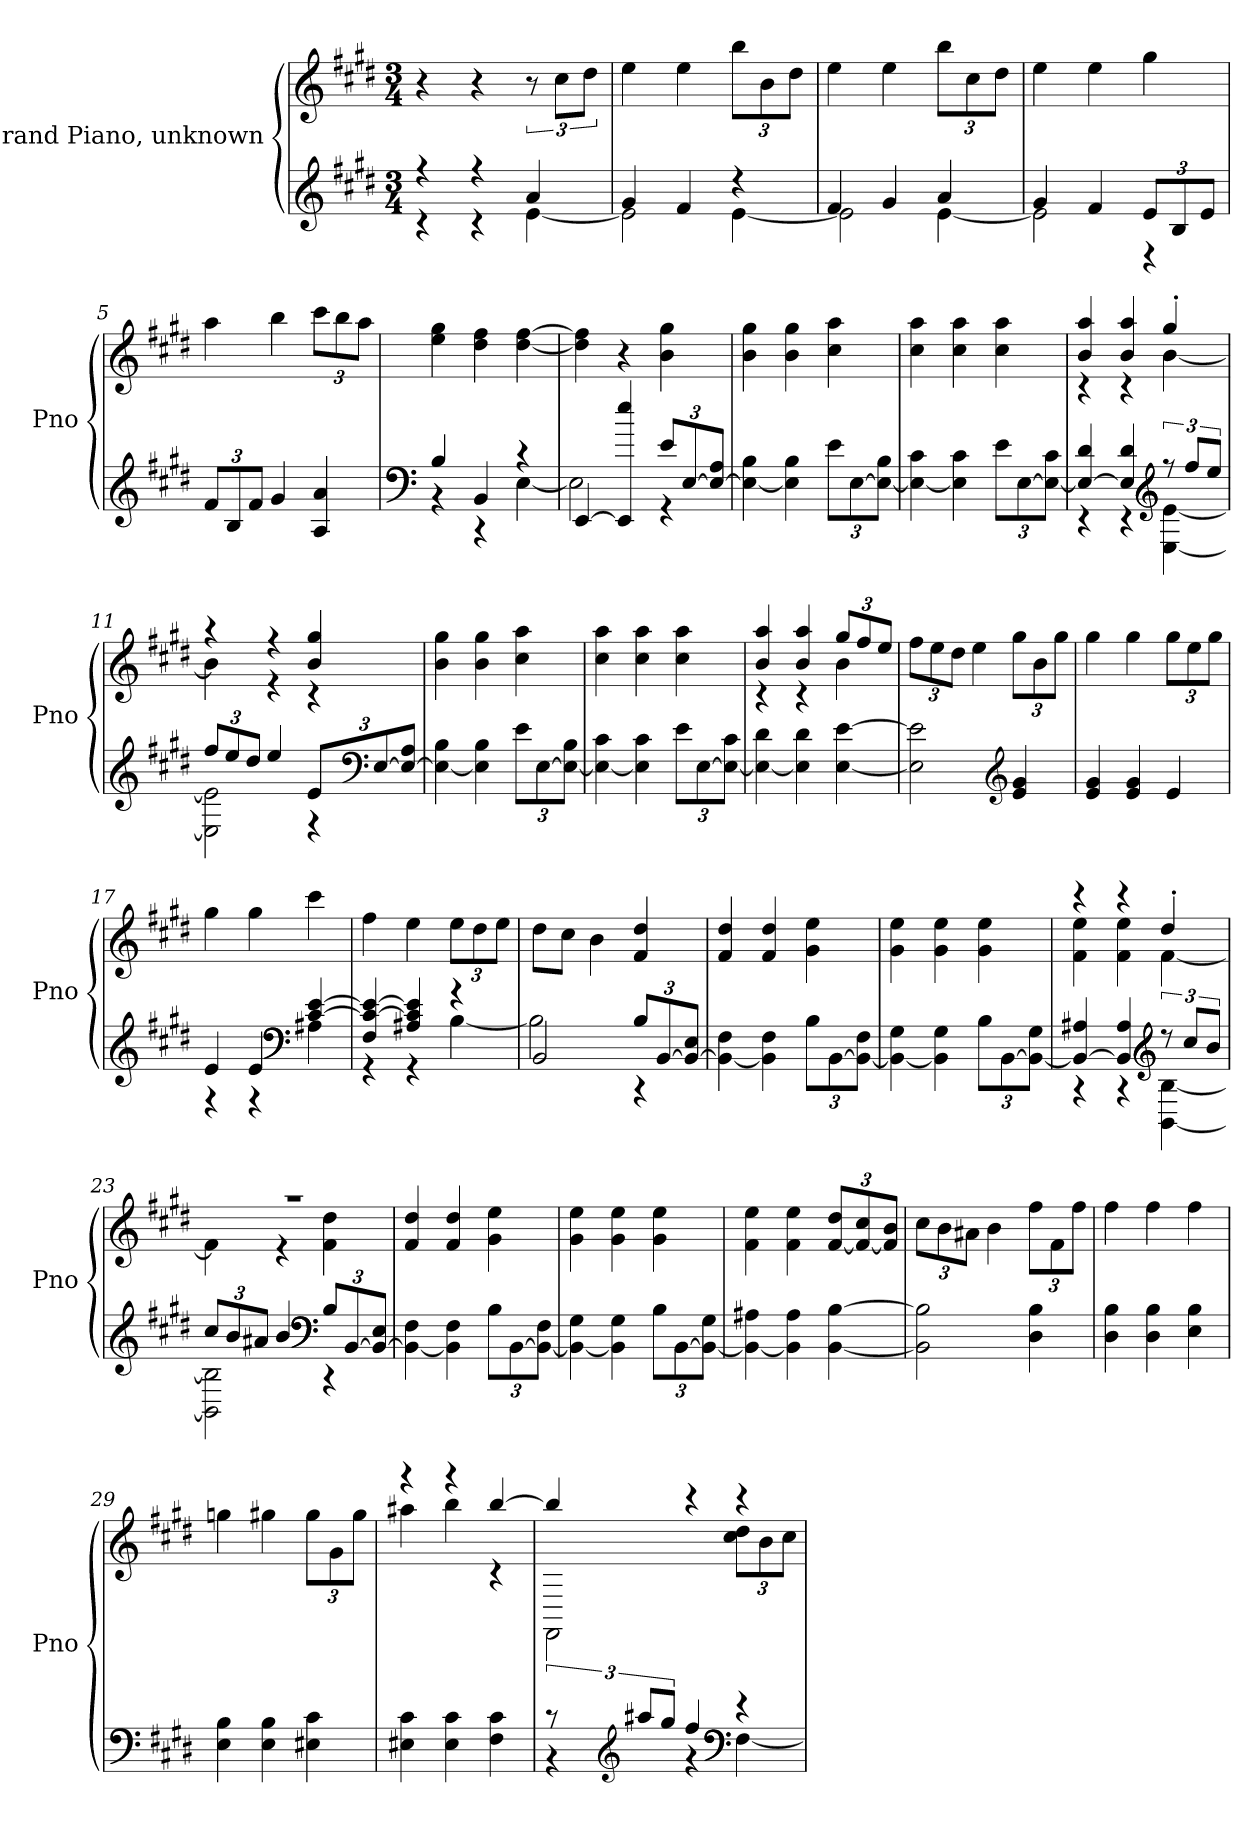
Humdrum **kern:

**kern	**kern
*part1	*part1
*staff2	*staff1
*I"Grand Piano, unknown	*
*I'Pno	*
*clefG2	*clefG2
*k[f#c#g#d#]	*k[f#c#g#d#]
*M3/4	*M3/4
*MM150	*MM150
=1	=1
*^	*
4r	4r	4r
4r	4r	4r
4a/	[4e\	12r
.	.	12cc#\L
.	.	12dd#\J
=2	=2	=2
4g#/	2e\]	4ee\
4f#/	.	4ee\
*	*	*Xbrackettup
4r	[4e\	12bb\L
.	.	12b\
.	.	12dd#\J
=3	=3	=3
4f#/	2e\]	4ee\
4g#/	.	4ee\
4a/	[4e\	12bb\L
.	.	12cc#\
.	.	12dd#\J
=4	=4	=4
4g#/	2e\]	4ee\
4f#/	.	4ee\
*Xbrackettup	*	*
12e/L	4r	4gg#\
12B/	.	.
12e/J	.	.
*v	*v	*
=5	=5
12f#/L	4aa\
12B/	.
12f#/J	.
4g#/	4bb\
4A/ 4a/	12ccc#\L
.	12bb\
.	12aa\J
=6	=6
*clefF4	*
*^	*
4B/	4r	4ee\ 4gg#\
4BB/	4r	4dd#\ 4ff#\
4r	[4E\	[4dd#\ [4ff#\
=7	=7	=7
[4EE/	2E\]	4dd#\] 4ff#\]
4EE/] 4ee/	.	4r
12e/L	4r	4b\ 4gg#\
[12E/	.	.
12E/_ 12A/J	.	.
*v	*v	*
!!LO:LB:g=z
=8	=8
4E\_ 4B\	4b\ 4gg#\
4E\] 4B\	4b\ 4gg#\
12e\L	4cc#\ 4aa\
[12E\	.
12E\_ 12B\J	.
=9	=9
4E\_ 4c#\	4cc#\ 4aa\
4E\] 4c#\	4cc#\ 4aa\
12e\L	4cc#\ 4aa\
[12E\	.
12E\_ 12c#\J	.
=10	=10
*^	*^
4E/_ 4d#/	4r	4b/ 4aa/	4r
4E/] 4d#/	4r	4b/ 4aa/	4r
*clefG2	*	*	*
*brackettup	*	*	*
12r	[4E\ [4e\	4gg#'/	[4b\
12ff#/L	.	.	.
12ee/J	.	.	.
=11	=11	=11	=11
*Xbrackettup	*	*	*
12ff#/L	2E\] 2e\]	4r	4b\]
12ee/	.	.	.
12dd#/J	.	.	.
4ee/	.	4r	4r
12e/L	4r	4b/ 4gg#/	4r
*clefF4	*	*	*
[12E/	.	.	.
12E/_ 12A/J	.	.	.
*v	*v	*	*
*	*v	*v
=12	=12
4E\_ 4B\	4b\ 4gg#\
4E\] 4B\	4b\ 4gg#\
12e\L	4cc#\ 4aa\
[12E\	.
12E\_ 12B\J	.
=13	=13
4E\_ 4c#\	4cc#\ 4aa\
4E\] 4c#\	4cc#\ 4aa\
12e\L	4cc#\ 4aa\
[12E\	.
12E\_ 12c#\J	.
!!LO:LB:g=z
=14	=14
*	*^
4E\_ 4d#\	4b/ 4aa/	4r
4E\] 4d#\	4b/ 4aa/	4r
[4E\ [4e\	12gg#/L	4b\
.	12ff#/	.
.	12ee/J	.
*	*v	*v
=15	=15
2E\] 2e\]	12ff#\L
.	12ee\
.	12dd#\J
.	4ee\
*clefG2	*
4e/ 4g#/	12gg#\L
.	12b\
.	12gg#\J
=16	=16
4e/ 4g#/	4gg#\
4e/ 4g#/	4gg#\
4e/	12gg#\L
.	12ee\
.	12gg#\J
=17	=17
*^	*
4e/	4r	4gg#\
4e/	4r	4gg#\
*clefF4	*	*
[4c#/ [4e/	4A#X\	4ccc#\
=18	=18	=18
4F#/ 4c#/_ 4e/_	4r	4ff#\
4A#X/ 4c#/] 4e/]	4r	4ee\
4r	[4B\	12ee\L
.	.	12dd#\
.	.	12ee\J
=19	=19	=19
2BB/	2B\]	8dd#\L
.	.	8cc#\J
.	.	4b\
12B/L	4r	4f#/ 4dd#/
[12BB/	.	.
12BB/_ 12E/J	.	.
*v	*v	*
=20	=20
4BB\_ 4F#\	4f#/ 4dd#/
4BB\] 4F#\	4f#/ 4dd#/
12B\L	4g#\ 4ee\
[12BB\	.
12BB\_ 12F#\J	.
!!LO:LB:g=z
=21	=21
4BB\_ 4G#\	4g#\ 4ee\
4BB\] 4G#\	4g#\ 4ee\
12B\L	4g#\ 4ee\
[12BB\	.
12BB\_ 12G#\J	.
=22	=22
*^	*^
4BB/_ 4A#X/	4r	4r	4f#\ 4ee\
4BB/] 4A#/	4r	4r	4f#\ 4ee\
*clefG2	*	*	*
*brackettup	*	*	*
12r	[4BB\ [4B\	4dd#'/	[4f#\
12cc#/L	.	.	.
12b/J	.	.	.
=23	=23	=23	=23
*Xbrackettup	*	*	*
12cc#/L	2BB\] 2B\]	2.r	4f#\]
12b/	.	.	.
12a#X/J	.	.	.
4b/	.	.	4r
*clefF4	*	*	*
12B/L	4r	.	4f#\ 4dd#\
[12BB/	.	.	.
12BB/_ 12E/J	.	.	.
*v	*v	*	*
*	*v	*v
=24	=24
4BB\_ 4F#\	4f#/ 4dd#/
4BB\] 4F#\	4f#/ 4dd#/
12B\L	4g#\ 4ee\
[12BB\	.
12BB\_ 12F#\J	.
=25	=25
4BB\_ 4G#\	4g#\ 4ee\
4BB\] 4G#\	4g#\ 4ee\
12B\L	4g#\ 4ee\
[12BB\	.
12BB\_ 12G#\J	.
!!LO:LB:g=z
=26	=26
4BB\_ 4A#X\	4f#\ 4ee\
4BB\] 4A#\	4f#\ 4ee\
[4BB\ [4B\	[12f#/ 12dd#/L
.	12f#/_ 12cc#/
.	12f#/] 12b/J
=27	=27
2BB\] 2B\]	12cc#\L
.	12b\
.	12a#X\J
.	4b\
4D#\ 4B\	12ff#\L
.	12f#\
.	12ff#\J
=28	=28
4D#\ 4B\	4ff#\
4D#\ 4B\	4ff#\
4E\ 4B\	4ff#\
=29	=29
4E\ 4B\	4ggn\
4E\ 4B\	4gg#X\
4E#X\ 4c#\	12gg#\L
.	12g#\
.	12gg#\J
=30	=30
*	*^
4E#X\ 4c#\	4r	4aa#X\
4E#\ 4c#\	4r	4bb\
4F#\ 4c#\	[4bb/	4r
=31	=31	=31
*brackettup	*	*
*^	*	*
12r	4r	4bb/]	2FF#\
*clefG2	*	*	*
12aa#X/L	.	.	.
12gg#/J	.	.	.
4ff#/	4r	4r	.
*clefF4	*	*	*
4r	[4F#\	4r	12cc#\ 12dd#\L
.	.	.	12b\
.	.	.	12cc#\J
*v	*v	*	*
*	*v	*v
=	=
*-	*-
